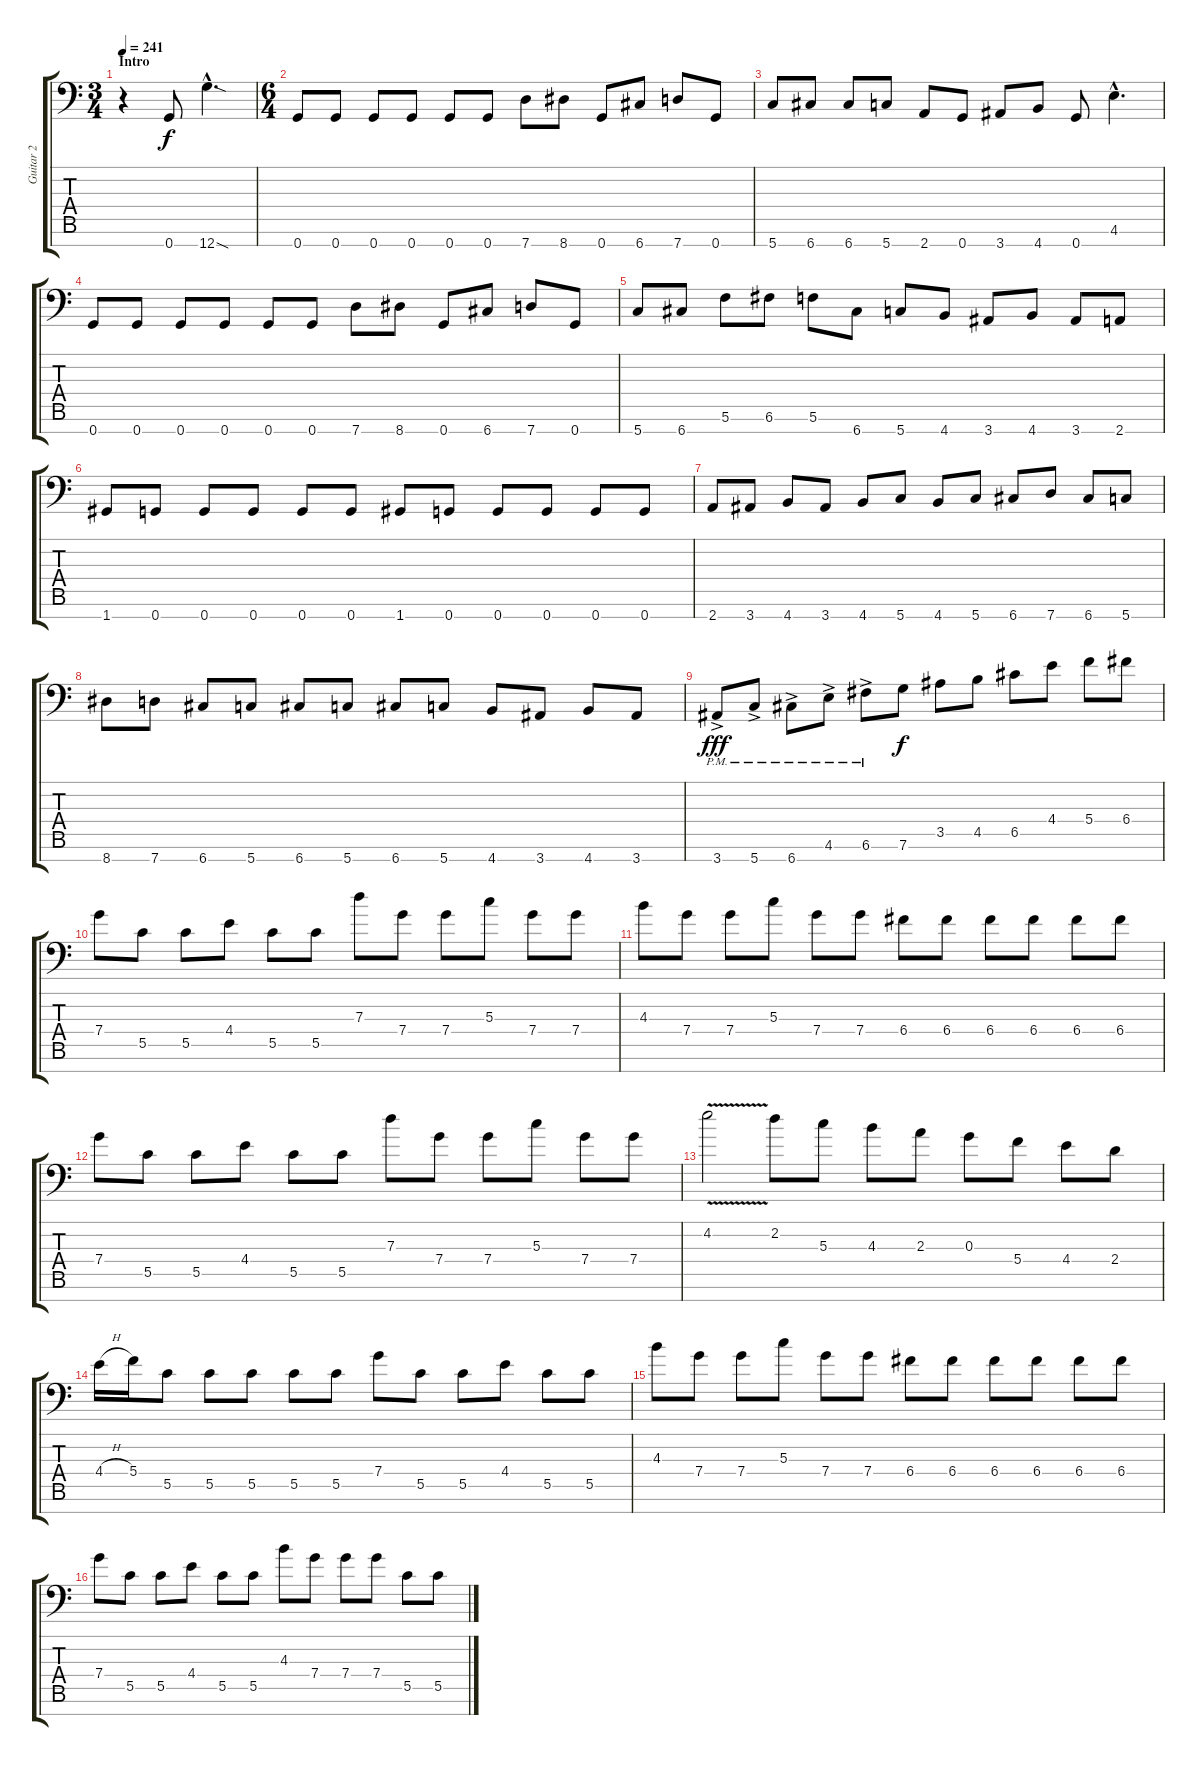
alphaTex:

\track ("Guitar 2" "Guitar 2") {instrument distortionguitar}
\staff {score tabs}
\tuning (E4 C4 G3 C3 G2 C2 G1) {hide}
\ts (3 4)
\section ("" "Intro")
\tempo 241
\clef f4
\ks c
r.4{dy f instrument distortionguitar} 0.7.8 12.7{sod hac}.4{d} |
\ts (6 4)
0.7.8 0.7.8 0.7.8 0.7.8 0.7.8 0.7.8 7.7.8 8.7.8 0.7.8 6.7.8 7.7.8 0.7.8 |
5.7.8 6.7.8 6.7.8 5.7.8 2.7.8 0.7.8 3.7.8 4.7.8 0.7.8 4.6{hac}.4{d} |
0.7.8 0.7.8 0.7.8 0.7.8 0.7.8 0.7.8 7.7.8 8.7.8 0.7.8 6.7.8 7.7.8 0.7.8 |
5.7.8 6.7.8 5.6.8 6.6.8 5.6.8 6.7.8 5.7.8 4.7.8 3.7.8 4.7.8 3.7.8 2.7.8 |
1.7.8 0.7.8 0.7.8 0.7.8 0.7.8 0.7.8 1.7.8 0.7.8 0.7.8 0.7.8 0.7.8 0.7.8 |
2.7.8 3.7.8 4.7.8 3.7.8 4.7.8 5.7.8 4.7.8 5.7.8 6.7.8 7.7.8 6.7.8 5.7.8 |
8.7.8 7.7.8 6.7.8 5.7.8 6.7.8 5.7.8 6.7.8 5.7.8 4.7.8 3.7.8 4.7.8 3.7.8 |
3.7{ac pm}.8{dy fff} 5.7{ac pm}.8 6.7{ac pm}.8 4.6{ac pm}.8 6.6{ac pm}.8 7.6.8{dy f} 3.5.8 4.5.8 6.5.8 4.4.8 5.4.8 6.4.8 |
7.4.8 5.5.8 5.5.8 4.4.8 5.5.8 5.5.8 7.3.8 7.4.8 7.4.8 5.3.8 7.4.8 7.4.8 |
4.3.8 7.4.8 7.4.8 5.3.8 7.4.8 7.4.8 6.4.8 6.4.8 6.4.8 6.4.8 6.4.8 6.4.8 |
7.4.8 5.5.8 5.5.8 4.4.8 5.5.8 5.5.8 7.3.8 7.4.8 7.4.8 5.3.8 7.4.8 7.4.8 |
4.2{v}.2 2.2.8 5.3.8 4.3.8 2.3.8 0.3.8 5.4.8 4.4.8 2.4.8 |
4.4{h}.16 5.4.16 5.5.8 5.5.8 5.5.8 5.5.8 5.5.8 7.4.8 5.5.8 5.5.8 4.4.8 5.5.8 5.5.8 |
4.3.8 7.4.8 7.4.8 5.3.8 7.4.8 7.4.8 6.4.8 6.4.8 6.4.8 6.4.8 6.4.8 6.4.8 |
7.4.8 5.5.8 5.5.8 4.4.8 5.5.8 5.5.8 4.3.8 7.4.8 7.4.8 7.4.8 5.5.8 5.5.8
